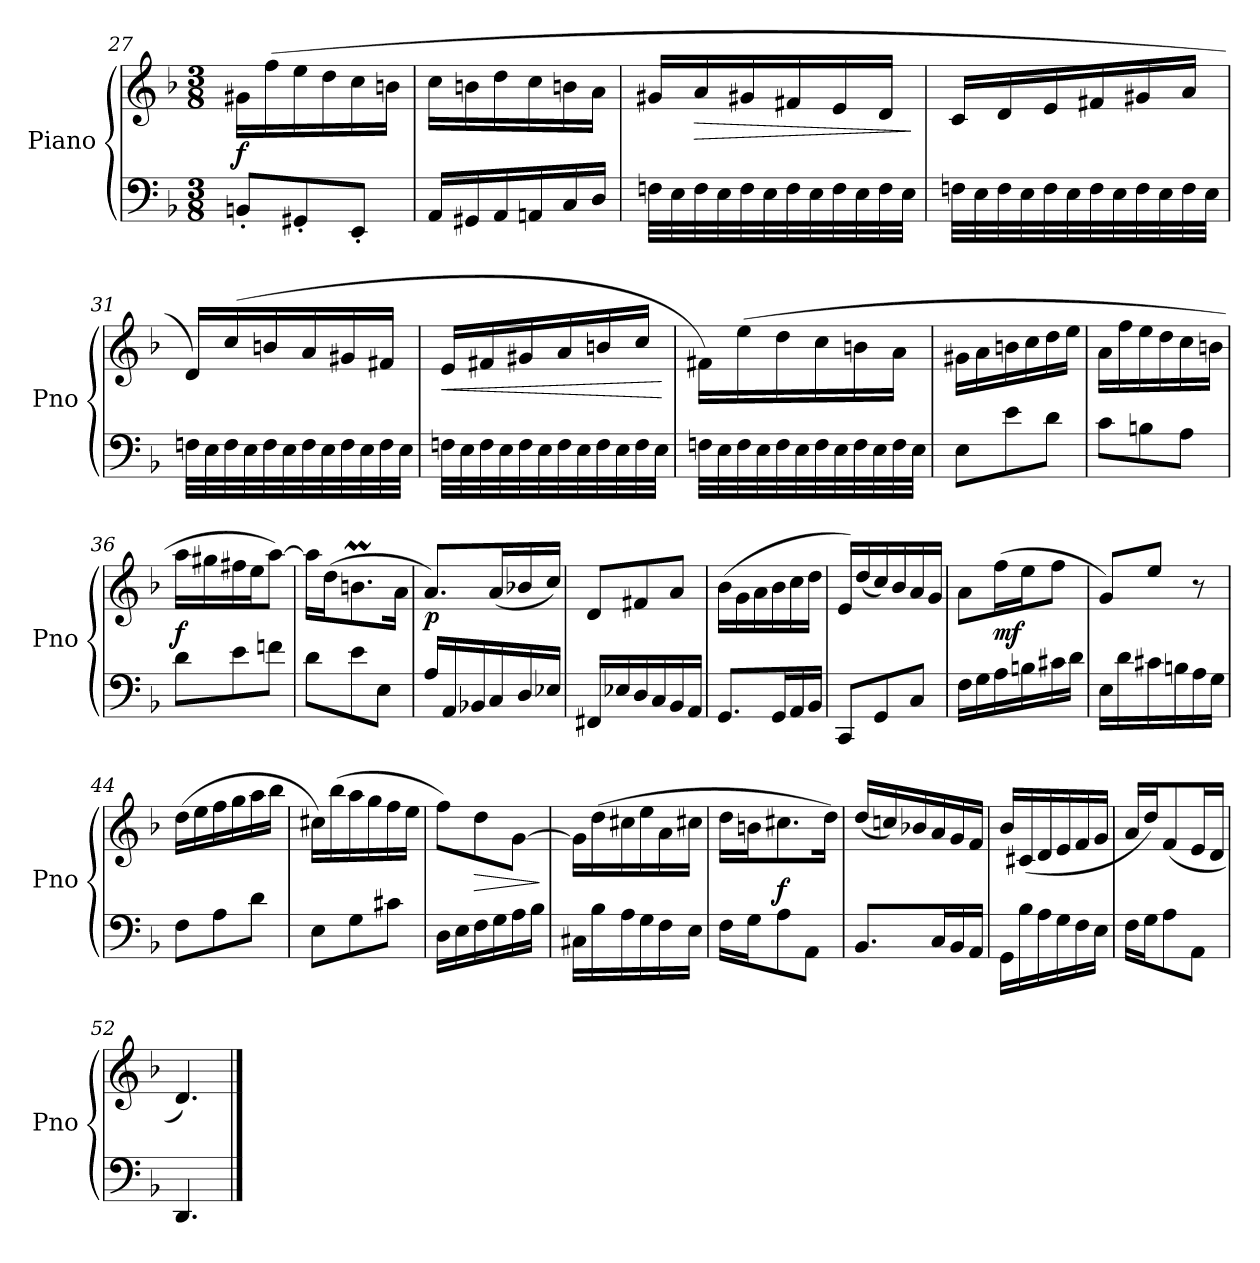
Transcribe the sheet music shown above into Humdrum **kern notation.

**kern	**kern	**dynam
*part1	*part1	*part1
*staff2	*staff1	*staff1/2
*I"Piano	*	*
*I'Pno	*	*
!!LO:LB:g=z
*clefF4	*clefG2	*
*k[b-]	*k[b-]	*
*F:	*F:	*
*M3/8	*M3/8	*
=27	=27	=27
!	!	!LO:DY:b
8BBn'/L	16g#X\LL	f
.	(16ff\	.
8GG#X'/	16ee\	.
.	16dd\	.
8EE'/J	16cc\	.
.	16bn\JJ	.
=28	=28	=28
16AA/LL	16cc\LL	.
16GG#X/	16bn\	.
16AA/	16dd\	.
16AAn/	16cc\	.
16C/	16bn\	.
16D/JJ	16a\JJ	.
=29	=29	=29
32Fn\LLL	16g#X/LL	.
32E\	.	.
!	!	!LO:HP:b
32F\	16a/	>
32E\	.	.
32F\	16g#X/	.
32E\	.	.
32F\	16f#X/	.
32E\	.	.
32F\	16e/	.
32E\	.	.
32F\	16d/JJ	.
32E\JJJ	.	.
.	.	]
=30	=30	=30
32Fn\LLL	16c/LL	.
32E\	.	.
32F\	16d/	.
32E\	.	.
32F\	16e/	.
32E\	.	.
32F\	16f#X/	.
32E\	.	.
32F\	16g#X/	.
32E\	.	.
32F\	16a/JJ	.
32E\JJJ	.	.
=31	=31	=31
32Fn\LLL	16d/LL)	.
32E\	.	.
32F\	(16cc/	.
32E\	.	.
32F\	16bn/	.
32E\	.	.
32F\	16a/	.
32E\	.	.
32F\	16g#X/	.
32E\	.	.
32F\	16f#X/JJ	.
32E\JJJ	.	.
!!LO:LB:g=z
=32	=32	=32
!	!	!LO:HP:b
32Fn\LLL	16e/LL	<
32E\	.	.
32F\	16f#X/	.
32E\	.	.
32F\	16g#X/	.
32E\	.	.
32F\	16a/	.
32E\	.	.
32F\	16bn/	.
32E\	.	.
32F\	16cc/JJ	.
32E\JJJ	.	.
.	.	[
=33	=33	=33
32Fn\LLL	16f#X\LL)	.
32E\	.	.
32F\	(16ee\	.
32E\	.	.
32F\	16dd\	.
32E\	.	.
32F\	16cc\	.
32E\	.	.
32F\	16bn\	.
32E\	.	.
32F\	16a\JJ	.
32E\JJJ	.	.
=34	=34	=34
8E\L	16g#X\LL	.
.	16a\	.
8e\	16bn\	.
.	16cc\	.
8d\J	16dd\	.
.	16ee\JJ	.
=35	=35	=35
8c\L	16a\LL	.
.	16ff\	.
8Bn\	16ee\	.
.	16dd\	.
8A\J	16cc\	.
.	16bn\JJ	.
=36	=36	=36
!	!	!LO:DY:a=2
8d\L	16aa\LL	f
.	16gg#X\	.
8e\	16ff#X\	.
.	16ee\J	.
8fn\J	[8aa\J)	.
=37	=37	=37
8d\L	16aa\LL]	.
.	(16dd\J	.
8e\	8.bnm\	.
8E\J	.	.
.	16a\Jk	.
!!LO:PB:g=z
=38	=38	=38
!	!	!LO:DY:b
16A/LL	8.a/L)	p
16AA/	.	.
16BB-X/	.	.
16C/	(16a/L	.
16D/	16b-X/	.
16E-X/JJ	16cc/JJ)	.
=39	=39	=39
16FF#X/LL	8d/L	.
16E-X/	.	.
16D/	8f#X/	.
16C/	.	.
16BB-/	8a/J	.
16AA/JJ	.	.
=40	=40	=40
8.GG/L	(16b-\LL	.
.	16g\	.
.	16a\	.
16GG/L	16b-\	.
16AA/	16cc\	.
16BB-/JJ	16dd\JJ	.
=41	=41	=41
8CC/L	16e/LL)	.
.	(16dd/	.
8GG/	16cc/)	.
.	16b-/	.
8C/J	16a/	.
.	16g/JJ	.
=42	=42	=42
16F\LL	8a\L	.
16G\	.	.
!	!	!LO:DY:b
16A\	(16ff\L	mf
16Bn\	16ee\J	.
16c#X\	8ff\J	.
16d\JJ	.	.
=43	=43	=43
16E\LL	8g/L)	.
16d\	.	.
16c#X\	8ee/J	.
16Bn\	.	.
16A\	8r	.
16G\JJ	.	.
=44	=44	=44
8F\L	(16dd\LL	.
.	16ee\	.
8A\	16ff\	.
.	16gg\	.
8d\J	16aa\	.
.	16bb-\JJ	.
!!LO:LB:g=z
=45	=45	=45
8E\L	16cc#X\LL)	.
.	(16bb-\	.
8G\	16aa\	.
.	16gg\	.
8c#X\J	16ff\	.
.	16ee\JJ	.
=46	=46	=46
16D\LL	8ff\L)	.
16E\	.	.
!	!	!LO:HP:b
16F\	8dd\	>
16G\	.	.
16A\	[8g\J	.
16B-\JJ	.	.
.	.	]
=47	=47	=47
16C#X\LL	16g\LL]	.
16B-\	(16dd\	.
16A\	16cc#X\	.
16G\	16ee\	.
16F\	16a\	.
16E\JJ	16cc#X\JJ	.
=48	=48	=48
16F\LL	16dd\LL	.
16G\J	16bn\J	.
!	!	!LO:DY:a=2
8A\	8.cc#X\	f
8AA\J	.	.
.	16dd\Jk)	.
=49	=49	=49
8.BB-/L	(16dd/LL	.
.	16ccn/)	.
.	16b-X/	.
16C/L	16a/	.
16BB-/	16g/	.
16AA/JJ	16f/JJ	.
=50	=50	=50
16GG\LL	16b-/LL	.
16B-\	(16c#X/	.
16A\	16d/	.
16G\	16e/	.
16F\	16f/	.
16E\JJ	16g/JJ	.
=51	=51	=51
16F\LL	16a/LL	.
16G\J	16dd/J)	.
8A\	(8f/	.
8AA\J	16e/L	.
.	16d/JJ	.
=52	=52	=52
4.DD/	4.d/)	.
==	==	==
*-	*-	*-
